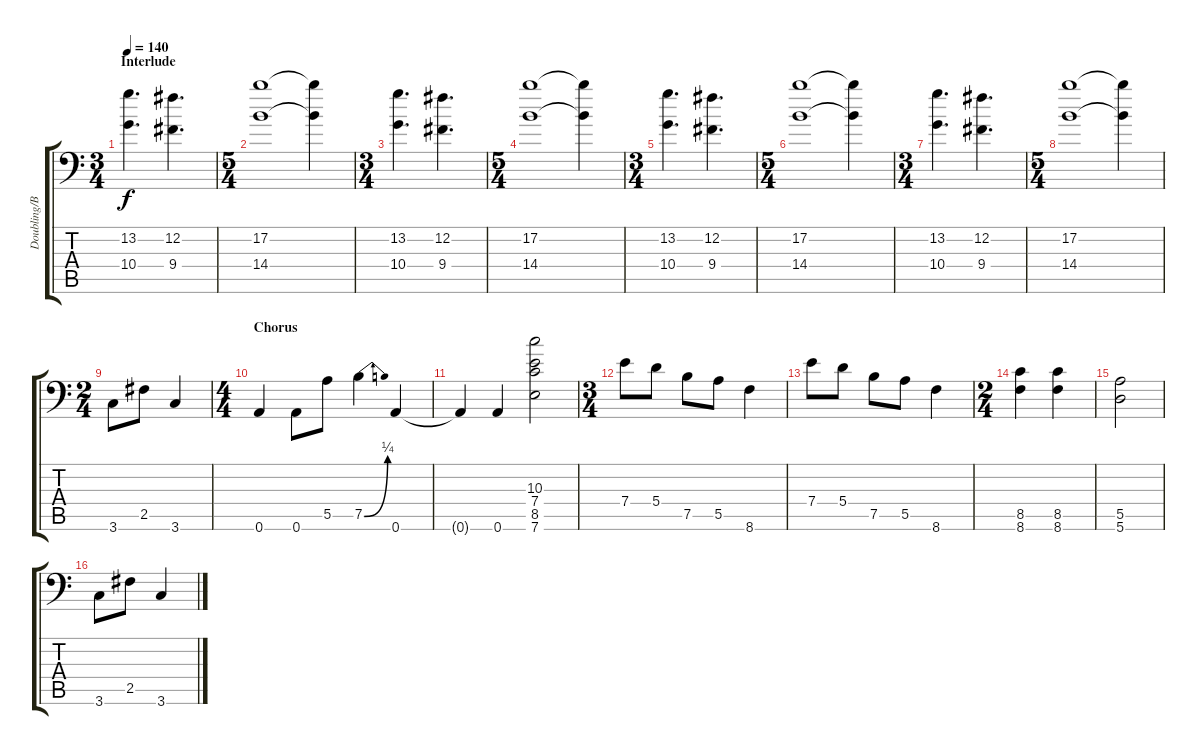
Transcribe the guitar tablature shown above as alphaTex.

\track ("Doubling/Backup" "Doubling/B") {instrument electricguitarclean}
\staff {score tabs}
\tuning (B3 Gb3 D3 A2 E2 A1) {hide}
\ts (3 4)
\section ("" "Interlude")
\tempo 140
\clef f4
\ks c
(13.2 10.4).4{d dy f} (12.2 9.4).4{d} |
\ts (5 4)
(17.2 14.4).1 (17.2{t} 14.4{t}).4 |
\ts (3 4)
(13.2 10.4).4{d} (12.2 9.4).4{d} |
\ts (5 4)
(17.2 14.4).1 (17.2{t} 14.4{t}).4 |
\ts (3 4)
(13.2 10.4).4{d} (12.2 9.4).4{d} |
\ts (5 4)
(17.2 14.4).1 (17.2{t} 14.4{t}).4 |
\ts (3 4)
(13.2 10.4).4{d} (12.2 9.4).4{d} |
\ts (5 4)
(17.2 14.4).1 (17.2{t} 14.4{t}).4 |
\ts (2 4)
3.6.8 2.5.8 3.6.4 |
\ts (4 4)
\section ("" "Chorus")
0.6.4 0.6.8 5.5.8 7.5{be (bend 0 0 60 1)}.4 0.6.4 |
0.6{t}.4 0.6.4 (10.3 7.4 8.5 7.6).2 |
\ts (3 4)
7.4.8 5.4.8 7.5.8 5.5.8 8.6.4 |
7.4.8 5.4.8 7.5.8 5.5.8 8.6.4 |
\ts (2 4)
(8.5 8.6).4 (8.5 8.6).4 |
(5.5 5.6).2 |
3.6.8 2.5.8 3.6.4
